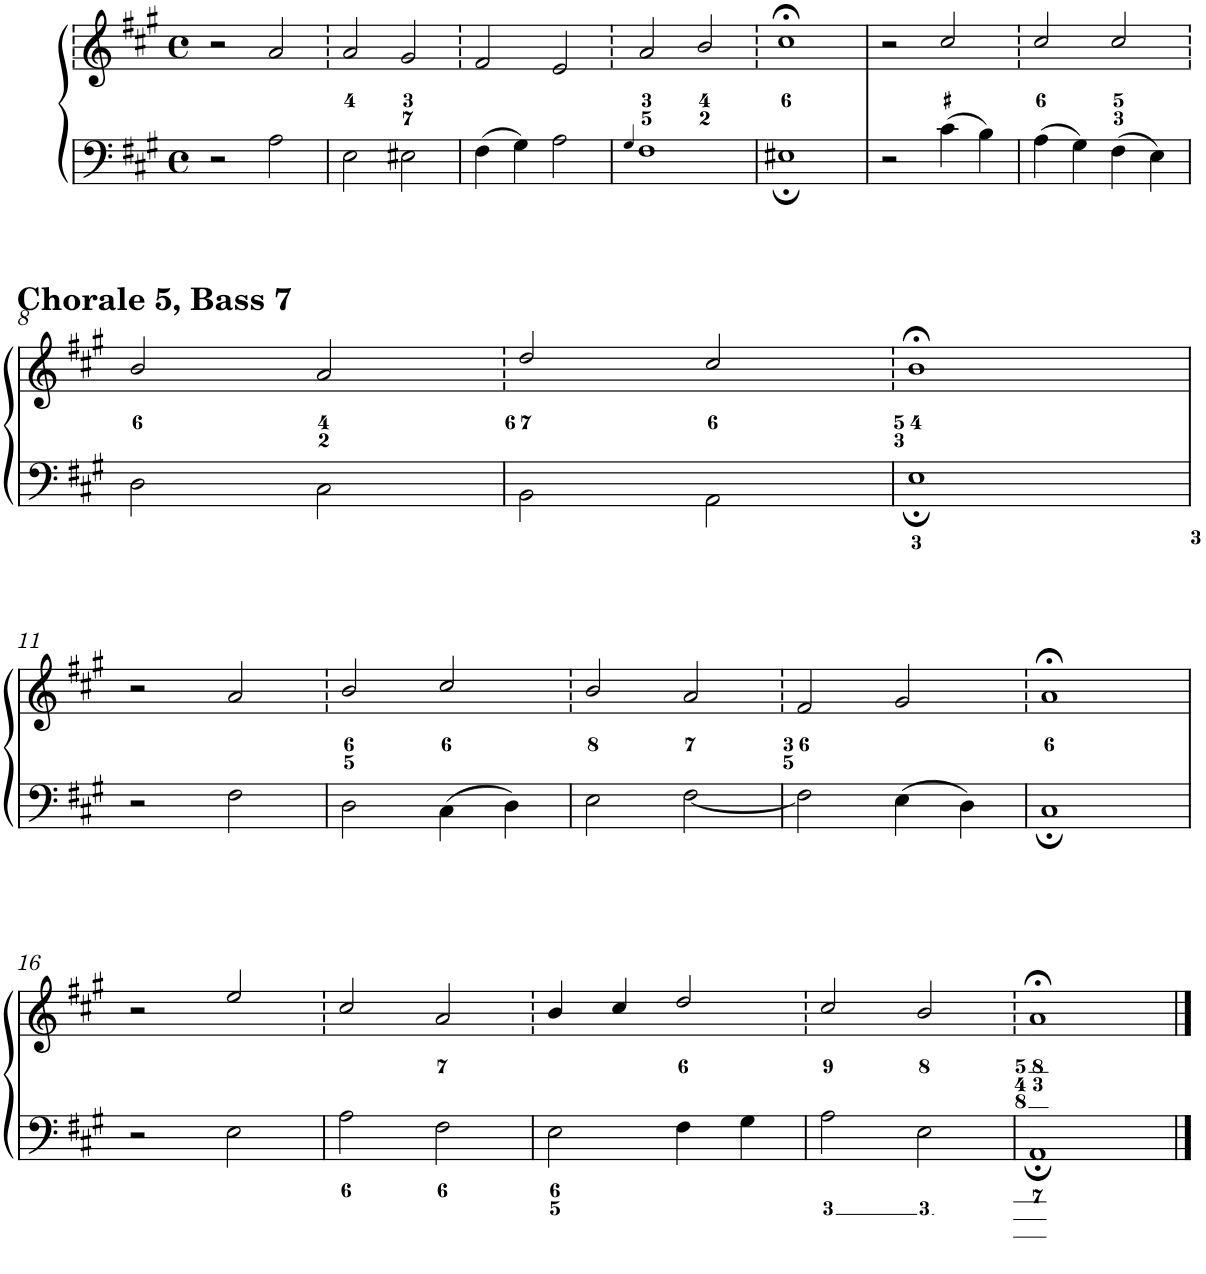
**kern	**kern
*part1	*part1
*staff2	*staff1
*I"Piano	*
*I'Pno.	*
*clefF4	*clefG2
*k[f#c#g#]	*k[f#c#g#]
*A:	*A:
*M4/4	*M4/4
*met(c)	*met(c)
=1	=1
2r	2r
2A\	2a/
=2	=2
2E\	2a/
2E#X\	2g#/
=3	=3
4F#\	2f#/
4G#\	.
2A\	2e/
=4	=4
4qG#/	.
1F#	2a/
.	2b/
=5	=5
1E#X;	1cc#;<
=6	=6
2r	2r
4c#\	2cc#/
4B\	.
=7	=7
4A\	2cc#/
4G#\	.
4F#\	2cc#/
4E\	.
!!LO:LB:g=z
=8	=8
2D\	2b/
2C#\	2a/
=9	=9
2BB\	2dd/
2AA\	2cc#/
=10	=10
1E;	1b;<
!!LO:LB:g=z
=11	=11
2r	2r
2F#\	2a/
=12	=12
2D\	2b/
4C#\	2cc#/
4D\	.
=13	=13
2E\	2b/
[<2F#\	2a/
=14	=14
2F#\]	2f#/
4E\	2g#/
4D\	.
=15	=15
1C#;	1a;<
!!LO:LB:g=z
=16	=16
2r	2r
2E\	2ee/
=17	=17
2A\	2cc#/
2F#\	2a/
=18	=18
2E\	4b/
.	4cc#/
4F#\	2dd/
4G#\	.
=19	=19
2A\	2cc#/
2E\	2b/
=20	=20
1AA;	1a;<
==	==
*-	*-
